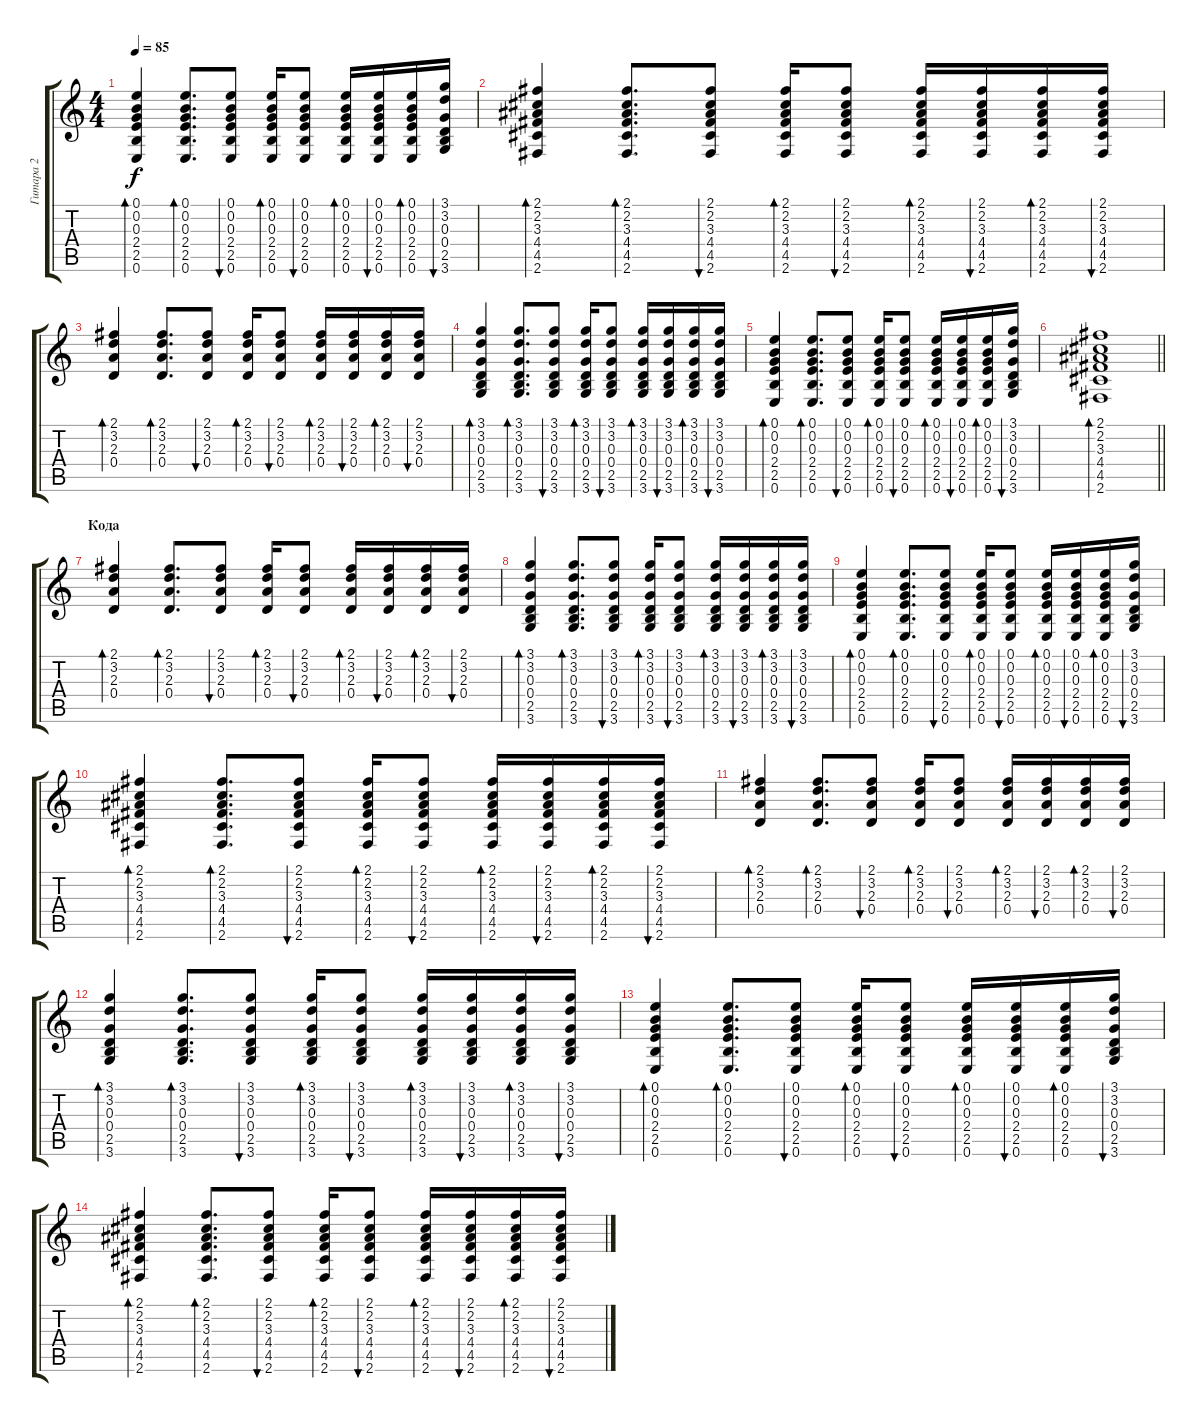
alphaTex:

\track ("Гитара 2" "Гитара 2") {instrument acousticguitarsteel}
\staff {score tabs}
\tuning (E4 B3 G3 D3 A2 E2) {hide}
\ts (4 4)
\tempo 85
\clef g2
\ks c
(0.1 0.2 0.3 2.4 2.5 0.6).4{bd 60 dy f} (0.1 0.2 0.3 2.4 2.5 0.6).8{d bd 60} (0.1 0.2 0.3 2.4 2.5 0.6).8{bu 60} (0.1 0.2 0.3 2.4 2.5 0.6).16{bd 60} (0.1 0.2 0.3 2.4 2.5 0.6).8{bu 60} (0.1 0.2 0.3 2.4 2.5 0.6).16{bd 60} (0.1 0.2 0.3 2.4 2.5 0.6).16{bu 60} (0.1 0.2 0.3 2.4 2.5 0.6).16{bd 60} (3.1 3.2 0.3 0.4 2.5 3.6).16{bu 60} |
(2.1 2.2 3.3 4.4 4.5 2.6).4{bd 60} (2.1 2.2 3.3 4.4 4.5 2.6).8{d bd 60} (2.1 2.2 3.3 4.4 4.5 2.6).8{bu 60} (2.1 2.2 3.3 4.4 4.5 2.6).16{bd 60} (2.1 2.2 3.3 4.4 4.5 2.6).8{bu 60} (2.1 2.2 3.3 4.4 4.5 2.6).16{bd 60} (2.1 2.2 3.3 4.4 4.5 2.6).16{bu 60} (2.1 2.2 3.3 4.4 4.5 2.6).16{bd 60} (2.1 2.2 3.3 4.4 4.5 2.6).16{bu 60} |
(2.1 3.2 2.3 0.4).4{bd 60} (2.1 3.2 2.3 0.4).8{d bd 60} (2.1 3.2 2.3 0.4).8{bu 60} (2.1 3.2 2.3 0.4).16{bd 60} (2.1 3.2 2.3 0.4).8{bu 60} (2.1 3.2 2.3 0.4).16{bd 60} (2.1 3.2 2.3 0.4).16{bu 60} (2.1 3.2 2.3 0.4).16{bd 60} (2.1 3.2 2.3 0.4).16{bu 60} |
(3.1 3.2 0.3 0.4 2.5 3.6).4{bd 60} (3.1 3.2 0.3 0.4 2.5 3.6).8{d bd 60} (3.1 3.2 0.3 0.4 2.5 3.6).8{bu 60} (3.1 3.2 0.3 0.4 2.5 3.6).16{bd 60} (3.1 3.2 0.3 0.4 2.5 3.6).8{bu 60} (3.1 3.2 0.3 0.4 2.5 3.6).16{bd 60} (3.1 3.2 0.3 0.4 2.5 3.6).16{bu 60} (3.1 3.2 0.3 0.4 2.5 3.6).16{bd 60} (3.1 3.2 0.3 0.4 2.5 3.6).16{bu 60} |
(0.1 0.2 0.3 2.4 2.5 0.6).4{bd 60} (0.1 0.2 0.3 2.4 2.5 0.6).8{d bd 60} (0.1 0.2 0.3 2.4 2.5 0.6).8{bu 60} (0.1 0.2 0.3 2.4 2.5 0.6).16{bd 60} (0.1 0.2 0.3 2.4 2.5 0.6).8{bu 60} (0.1 0.2 0.3 2.4 2.5 0.6).16{bd 60} (0.1 0.2 0.3 2.4 2.5 0.6).16{bu 60} (0.1 0.2 0.3 2.4 2.5 0.6).16{bd 60} (3.1 3.2 0.3 0.4 2.5 3.6).16{bu 60} |
\barLineRight lightlight
(2.1 2.2 3.3 4.4 4.5 2.6).1{bd 60} |
\section ("" "Кода")
(2.1 3.2 2.3 0.4).4{bd 60} (2.1 3.2 2.3 0.4).8{d bd 60} (2.1 3.2 2.3 0.4).8{bu 60} (2.1 3.2 2.3 0.4).16{bd 60} (2.1 3.2 2.3 0.4).8{bu 60} (2.1 3.2 2.3 0.4).16{bd 60} (2.1 3.2 2.3 0.4).16{bu 60} (2.1 3.2 2.3 0.4).16{bd 60} (2.1 3.2 2.3 0.4).16{bu 60} |
(3.1 3.2 0.3 0.4 2.5 3.6).4{bd 60} (3.1 3.2 0.3 0.4 2.5 3.6).8{d bd 60} (3.1 3.2 0.3 0.4 2.5 3.6).8{bu 60} (3.1 3.2 0.3 0.4 2.5 3.6).16{bd 60} (3.1 3.2 0.3 0.4 2.5 3.6).8{bu 60} (3.1 3.2 0.3 0.4 2.5 3.6).16{bd 60} (3.1 3.2 0.3 0.4 2.5 3.6).16{bu 60} (3.1 3.2 0.3 0.4 2.5 3.6).16{bd 60} (3.1 3.2 0.3 0.4 2.5 3.6).16{bu 60} |
(0.1 0.2 0.3 2.4 2.5 0.6).4{bd 60} (0.1 0.2 0.3 2.4 2.5 0.6).8{d bd 60} (0.1 0.2 0.3 2.4 2.5 0.6).8{bu 60} (0.1 0.2 0.3 2.4 2.5 0.6).16{bd 60} (0.1 0.2 0.3 2.4 2.5 0.6).8{bu 60} (0.1 0.2 0.3 2.4 2.5 0.6).16{bd 60} (0.1 0.2 0.3 2.4 2.5 0.6).16{bu 60} (0.1 0.2 0.3 2.4 2.5 0.6).16{bd 60} (3.1 3.2 0.3 0.4 2.5 3.6).16{bu 60} |
(2.1 2.2 3.3 4.4 4.5 2.6).4{bd 60} (2.1 2.2 3.3 4.4 4.5 2.6).8{d bd 60} (2.1 2.2 3.3 4.4 4.5 2.6).8{bu 60} (2.1 2.2 3.3 4.4 4.5 2.6).16{bd 60} (2.1 2.2 3.3 4.4 4.5 2.6).8{bu 60} (2.1 2.2 3.3 4.4 4.5 2.6).16{bd 60} (2.1 2.2 3.3 4.4 4.5 2.6).16{bu 60} (2.1 2.2 3.3 4.4 4.5 2.6).16{bd 60} (2.1 2.2 3.3 4.4 4.5 2.6).16{bu 60} |
(2.1 3.2 2.3 0.4).4{bd 60} (2.1 3.2 2.3 0.4).8{d bd 60} (2.1 3.2 2.3 0.4).8{bu 60} (2.1 3.2 2.3 0.4).16{bd 60} (2.1 3.2 2.3 0.4).8{bu 60} (2.1 3.2 2.3 0.4).16{bd 60} (2.1 3.2 2.3 0.4).16{bu 60} (2.1 3.2 2.3 0.4).16{bd 60} (2.1 3.2 2.3 0.4).16{bu 60} |
(3.1 3.2 0.3 0.4 2.5 3.6).4{bd 60} (3.1 3.2 0.3 0.4 2.5 3.6).8{d bd 60} (3.1 3.2 0.3 0.4 2.5 3.6).8{bu 60} (3.1 3.2 0.3 0.4 2.5 3.6).16{bd 60} (3.1 3.2 0.3 0.4 2.5 3.6).8{bu 60} (3.1 3.2 0.3 0.4 2.5 3.6).16{bd 60} (3.1 3.2 0.3 0.4 2.5 3.6).16{bu 60} (3.1 3.2 0.3 0.4 2.5 3.6).16{bd 60} (3.1 3.2 0.3 0.4 2.5 3.6).16{bu 60} |
(0.1 0.2 0.3 2.4 2.5 0.6).4{bd 60} (0.1 0.2 0.3 2.4 2.5 0.6).8{d bd 60} (0.1 0.2 0.3 2.4 2.5 0.6).8{bu 60} (0.1 0.2 0.3 2.4 2.5 0.6).16{bd 60} (0.1 0.2 0.3 2.4 2.5 0.6).8{bu 60} (0.1 0.2 0.3 2.4 2.5 0.6).16{bd 60} (0.1 0.2 0.3 2.4 2.5 0.6).16{bu 60} (0.1 0.2 0.3 2.4 2.5 0.6).16{bd 60} (3.1 3.2 0.3 0.4 2.5 3.6).16{bu 60} |
(2.1 2.2 3.3 4.4 4.5 2.6).4{bd 60} (2.1 2.2 3.3 4.4 4.5 2.6).8{d bd 60} (2.1 2.2 3.3 4.4 4.5 2.6).8{bu 60} (2.1 2.2 3.3 4.4 4.5 2.6).16{bd 60} (2.1 2.2 3.3 4.4 4.5 2.6).8{bu 60} (2.1 2.2 3.3 4.4 4.5 2.6).16{bd 60} (2.1 2.2 3.3 4.4 4.5 2.6).16{bu 60} (2.1 2.2 3.3 4.4 4.5 2.6).16{bd 60} (2.1 2.2 3.3 4.4 4.5 2.6).16{bu 60}
